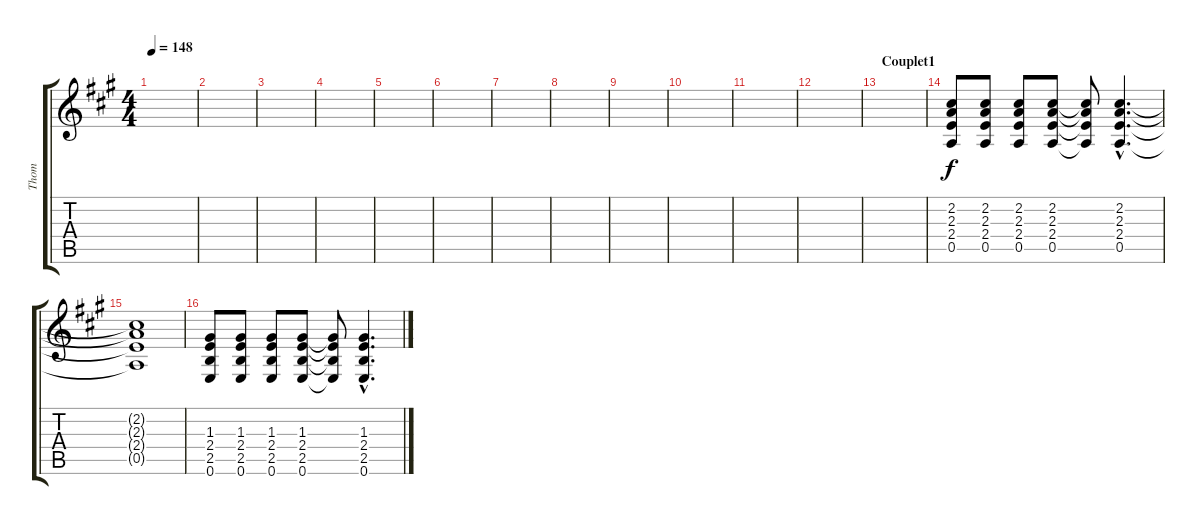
\track ("Thom" "Thom") {instrument electricguitarjazz}
\staff {score tabs}
\tuning (E4 B3 G3 D3 A2 E2) {hide}
\ts (4 4)
\tempo 148
\clef g2
\ks a
|
|
|
|
|
|
|
|
|
|
|
|
\section ("" "Couplet1")
|
(2.2 2.3 2.4 0.5).8 (2.2 2.3 2.4 0.5).8 (2.2 2.3 2.4 0.5).8 (2.2 2.3 2.4 0.5).8 (2.2{t} 2.3{t} 2.4{t} 0.5{t}).8 (2.2{hac} 2.3{hac} 2.4{hac} 0.5{hac}).4{d} |
(2.2{t} 2.3{t} 2.4{t} 0.5{t}).1 |
(1.3 2.4 2.5 0.6).8 (1.3 2.4 2.5 0.6).8 (1.3 2.4 2.5 0.6).8 (1.3 2.4 2.5 0.6).8 (1.3{t} 2.4{t} 2.5{t} 0.6{t}).8 (1.3{hac} 2.4{hac} 2.5{hac} 0.6{hac}).4{d}
